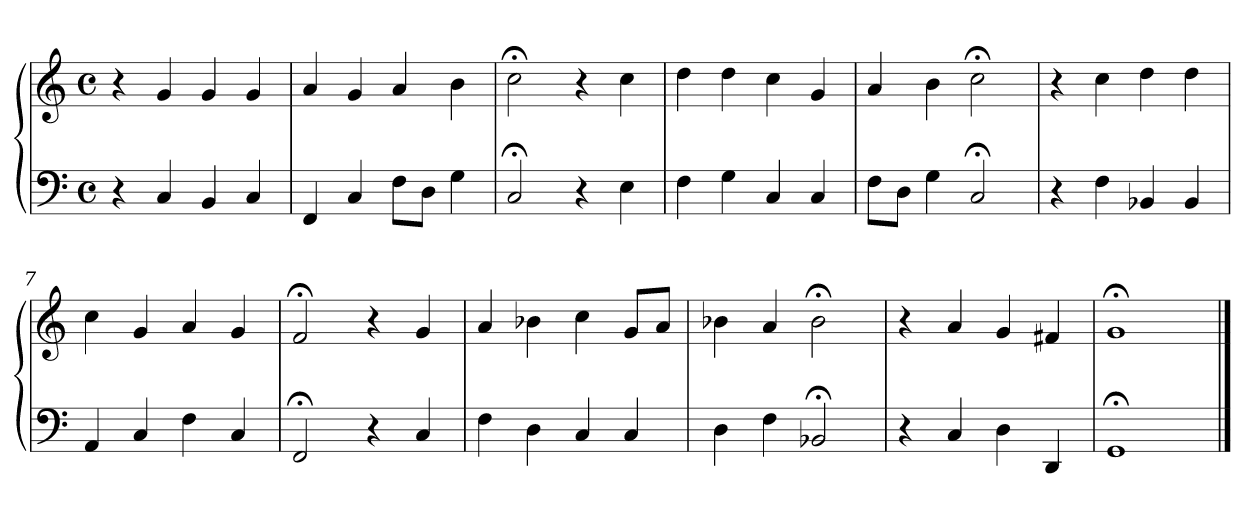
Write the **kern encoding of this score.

**kern	**kern
*part1	*part1
*staff2	*staff1
*clefF4	*clefG2
*M4/4	*M4/4
*met(c)	*met(c)
=1	=1
4r	4r
4C	4g
4BB	4g
4C	4g
=2	=2
4FF	4a
4C	4g
8FL	4a
8DJ	.
4G	4b
=3	=3
2C;<	2cc;<
4r	4r
4E	4cc
=4	=4
4F	4dd
4G	4dd
4C	4cc
4C	4g
=5	=5
8FL	4a
8DJ	.
4G	4b
2C;<	2cc;<
=6	=6
4r	4r
4F	4cc
4BB-X	4dd
4BB-	4dd
=7	=7
4AA	4cc
4C	4g
4F	4a
4C	4g
!!LO:LB:g=z
=8	=8
2FF;<	2f;<
4r	4r
4C	4g
=9	=9
4F	4a
4D	4b-X
4C	4cc
4C	8gL
.	8aJ
=10	=10
4D	4b-X
4F	4a
2BB-X;<	2b-;<
=11	=11
4r	4r
4C	4a
4D	4g
4DD	4f#X
=12	=12
1GG;<	1g;<
==	==
*-	*-
